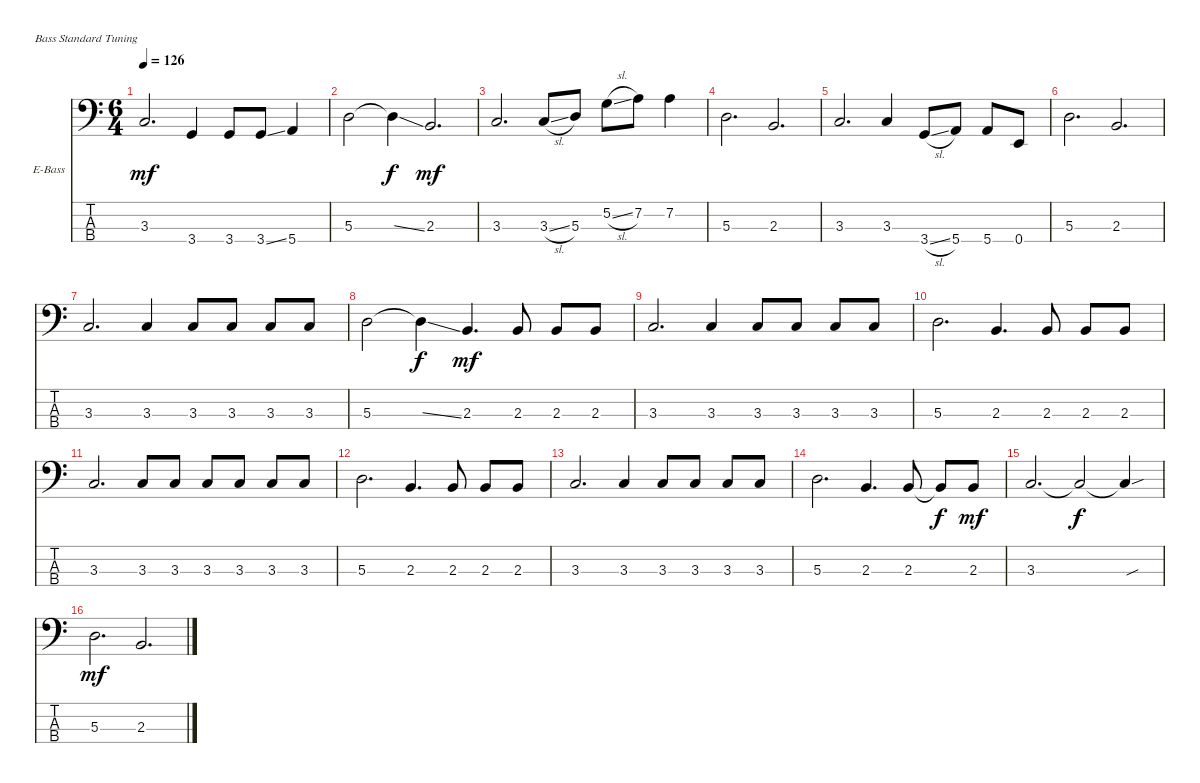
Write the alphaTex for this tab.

\defaultSystemsLayout 4
\bracketExtendMode nobrackets
\firstSystemTrackNameOrientation horizontal
\otherSystemsTrackNameOrientation horizontal
\track ("Jeff Ament" "E-Bass") {instrument electricbassfinger}
\staff {score tabs}
\tuning (G2 D2 A1 E1)
\ts (6 4)
\tempo 126
\clef f4
\ks c
3.3.2{d dy mf} 3.4.4 3.4.8 3.4{ss}.8 5.4.4 |
5.3.2 5.3{ss t}.4{dy f} 2.3.2{d dy mf} |
3.3.2{d} 3.3{sl}.8 5.3.8 5.2{sl}.8 7.2.8 7.2.4 |
5.3.2{d} 2.3.2{d} |
3.3.2{d} 3.3.4 3.4{sl}.8 5.4.8 5.4.8 0.4.8 |
5.3.2{d} 2.3.2{d} |
3.3.2{d} 3.3.4 3.3.8 3.3.8 3.3.8 3.3.8 |
5.3.2 5.3{ss t}.4{dy f} 2.3.4{d dy mf} 2.3.8 2.3.8 2.3.8 |
3.3.2{d} 3.3.4 3.3.8 3.3.8 3.3.8 3.3.8 |
5.3.2{d} 2.3.4{d} 2.3.8 2.3.8 2.3.8 |
3.3.2{d} 3.3.8 3.3.8 3.3.8 3.3.8 3.3.8 3.3.8 |
5.3.2{d} 2.3.4{d} 2.3.8 2.3.8 2.3.8 |
3.3.2{d} 3.3.4 3.3.8 3.3.8 3.3.8 3.3.8 |
5.3.2{d} 2.3.4{d} 2.3.8 2.3{t}.8{dy f} 2.3.8{dy mf} |
3.3.2{d} 3.3{t}.2{dy f} 3.3{sou t}.4 |
5.3.2{d dy mf} 2.3.2{d}
